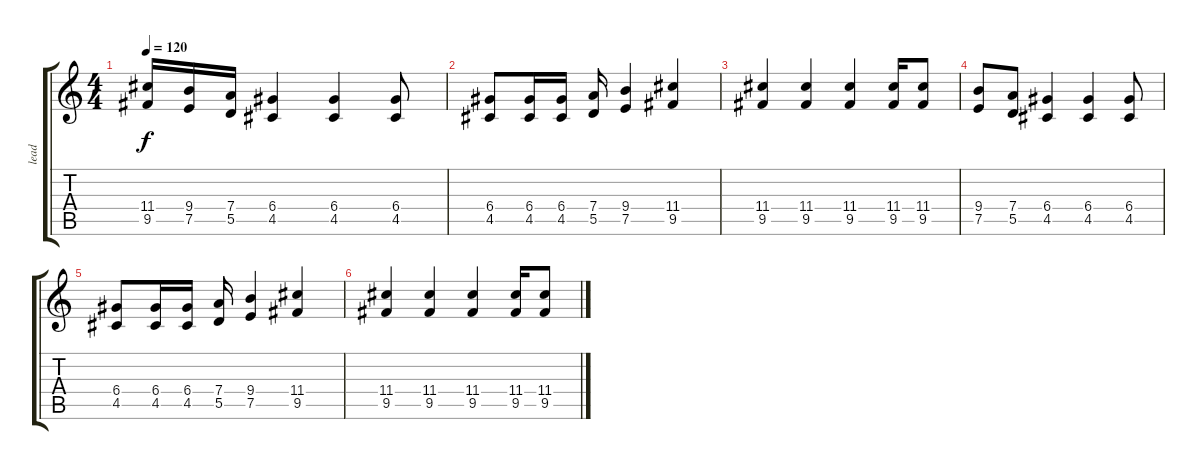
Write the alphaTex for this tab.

\track ("lead" "lead") {instrument overdrivenguitar}
\staff {score tabs}
\tuning (E4 B3 G3 D3 A2 E2) {hide}
\ts (4 4)
\tempo 120
\clef g2
\ks c
(11.4 9.5).16{dy f} (9.4 7.5).16 (7.4 5.5).16 (6.4 4.5).4 (6.4 4.5).4 (6.4 4.5).8 |
(6.4 4.5).8 (6.4 4.5).16 (6.4 4.5).16 (7.4 5.5).16 (9.4 7.5).4 (11.4 9.5).4 |
(11.4 9.5).4 (11.4 9.5).4 (11.4 9.5).4 (11.4 9.5).16 (11.4 9.5).8 |
(9.4 7.5).8 (7.4 5.5).8 (6.4 4.5).4 (6.4 4.5).4 (6.4 4.5).8 |
(6.4 4.5).8 (6.4 4.5).16 (6.4 4.5).16 (7.4 5.5).16 (9.4 7.5).4 (11.4 9.5).4 |
(11.4 9.5).4 (11.4 9.5).4 (11.4 9.5).4 (11.4 9.5).16 (11.4 9.5).8
